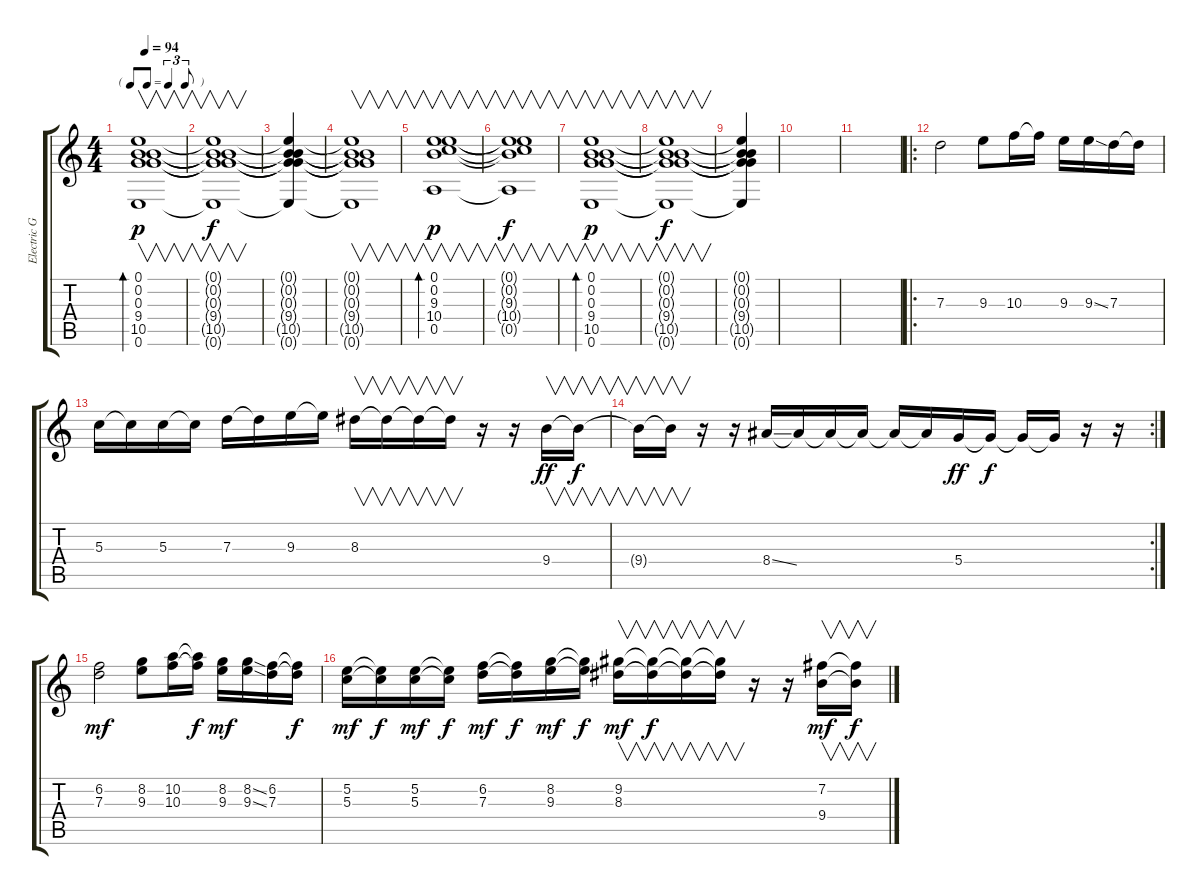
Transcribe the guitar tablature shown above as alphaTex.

\track ("Electric Guitar" "Electric G") {instrument distortionguitar}
\staff {score tabs}
\tuning (E4 B3 G3 D3 A2 E2) {hide}
\ts (4 4)
\tf triplet8th
\tempo 94
\clef g2
\ks c
(0.1 0.2 0.3 9.4 10.5 0.6).1{v bd 480 dy p volume 12 instrument distortionguitar} |
(0.1{t} 0.2{t} 0.3{t} 9.4{t} 10.5{t} 0.6{t}).1{v dy f} |
(0.1{t} 0.2{t} 0.3{t} 9.4{t} 10.5{t} 0.6{t}).4{volume 10} |
(0.1{t} 0.2{t} 0.3{t} 9.4{t} 10.5{t} 0.6{t}).1{v} |
(0.1 0.2 9.3 10.4 0.5).1{v bd 240 dy p volume 12 balance 0 instrument distortionguitar} |
(0.1{t} 0.2{t} 9.3{t} 10.4{t} 0.5{t}).1{v dy f volume 10} |
(0.1 0.2 0.3 9.4 10.5 0.6).1{v bd 480 dy p volume 12 instrument distortionguitar} |
(0.1{t} 0.2{t} 0.3{t} 9.4{t} 10.5{t} 0.6{t}).1{v dy f} |
(0.1{t} 0.2{t} 0.3{t} 9.4{t} 10.5{t} 0.6{t}).4{volume 10} |
|
|
\ro
7.3.2{volume 12 balance 8 instrument electricguitarjazz} 9.3.8 10.3.16 10.3{t}.16 9.3.16 9.3{ss}.16 7.3.16 7.3{t}.16 |
5.3.16 5.3{t}.16 5.3.16 5.3{t}.16 7.3.16 7.3{t}.16 9.3.16 9.3{t}.16 8.3.16{v} 8.3{t}.16{v} 8.3{t}.16{v} 8.3{t}.16{v} r.16 r.16 9.4.16{v dy ff} 9.4{t}.16{v dy f} |
\rc 2
9.4{t}.16{v} 9.4{t}.16{v} r.16 r.16 8.4{ss}.16 8.4{t}.16 8.4{t}.16 8.4{t}.16 8.4{t}.16 8.4{t}.16 5.4.16{dy ff} 5.4{t}.16{dy f} 5.4{t}.16 5.4{t}.16 r.16 r.16 |
(6.2 7.3).2{dy mf volume 12 instrument electricguitarjazz} (8.2 9.3).8 (10.2 10.3).16 (10.2{t} 10.3{t}).16{dy f} (8.2 9.3).16{dy mf} (8.2{ss} 9.3{ss}).16 (6.2 7.3).16 (6.2{t} 7.3{t}).16{dy f} |
(5.2 5.3).16{dy mf} (5.2{t} 5.3{t}).16{dy f} (5.2 5.3).16{dy mf} (5.2{t} 5.3{t}).16{dy f} (6.2 7.3).16{dy mf} (6.2{t} 7.3{t}).16{dy f} (8.2 9.3).16{dy mf} (8.2{t} 9.3{t}).16{dy f} (9.2 8.3).16{v dy mf} (9.2{t} 8.3{t}).16{v dy f} (9.2{t} 8.3{t}).16{v} (9.2{t} 8.3{t}).16{v} r.16 r.16 (7.2 9.4).16{v dy mf} (7.2{t} 9.4{t}).16{v dy f}
